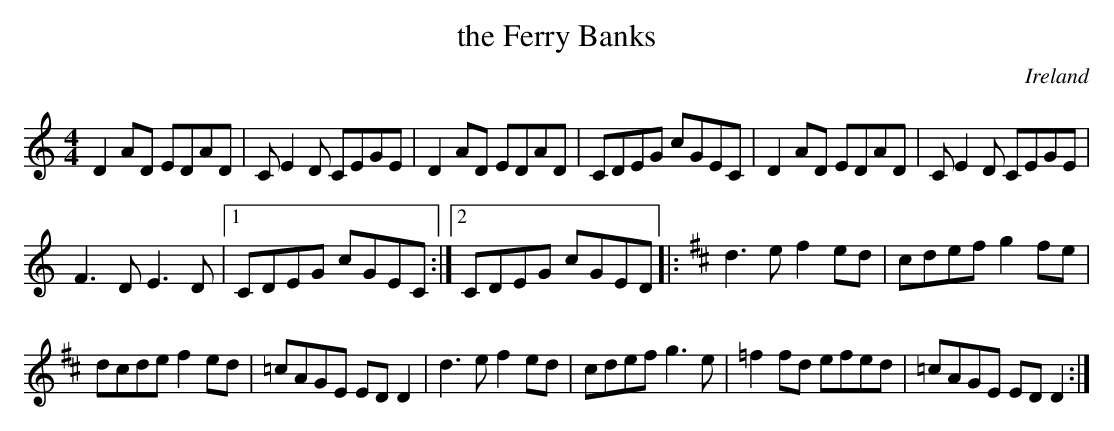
X:1
T:the Ferry Banks
O:Ireland
M:4/4
K:DDor
D2AD EDAD | CE2D CEGE | D2AD EDAD |CDEG cGEC |\
D2AD EDAD | CE2D CEGE |
F3D E3D |1 CDEG cGEC:|2\
CDEG cGED |: \
K:D
d3e f2ed | cdef g2fe |
dcde f2ed | =cAGE EDD2 |\
d3e f2ed | cdef g3e | =f2fd efed| =cAGE EDD2:|
